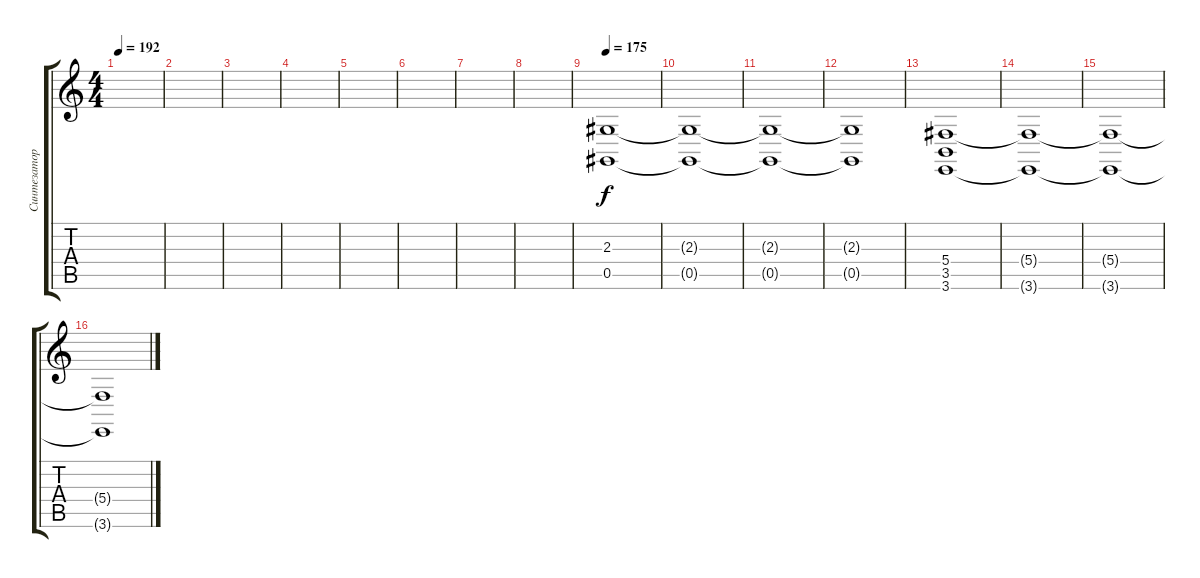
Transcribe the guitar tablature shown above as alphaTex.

\track ("Синтезатор" "Синтезатор") {instrument synthstrings2}
\staff {score tabs}
\tuning (Eb4 Bb3 Gb3 Db3 Ab2 Db2) {hide}
\ts (4 4)
\tempo 192
\clef g2
\ks c
|
|
|
|
|
|
|
|
\tempo 175
(2.3 0.5).1 |
(2.3{t} 0.5{t}).1 |
(2.3{t} 0.5{t}).1 |
(2.3{t} 0.5{t}).1 |
(5.4 3.5 3.6).1 |
(5.4{t} 3.6{t}).1 |
(5.4{t} 3.6{t}).1 |
(5.4{t} 3.6{t}).1
